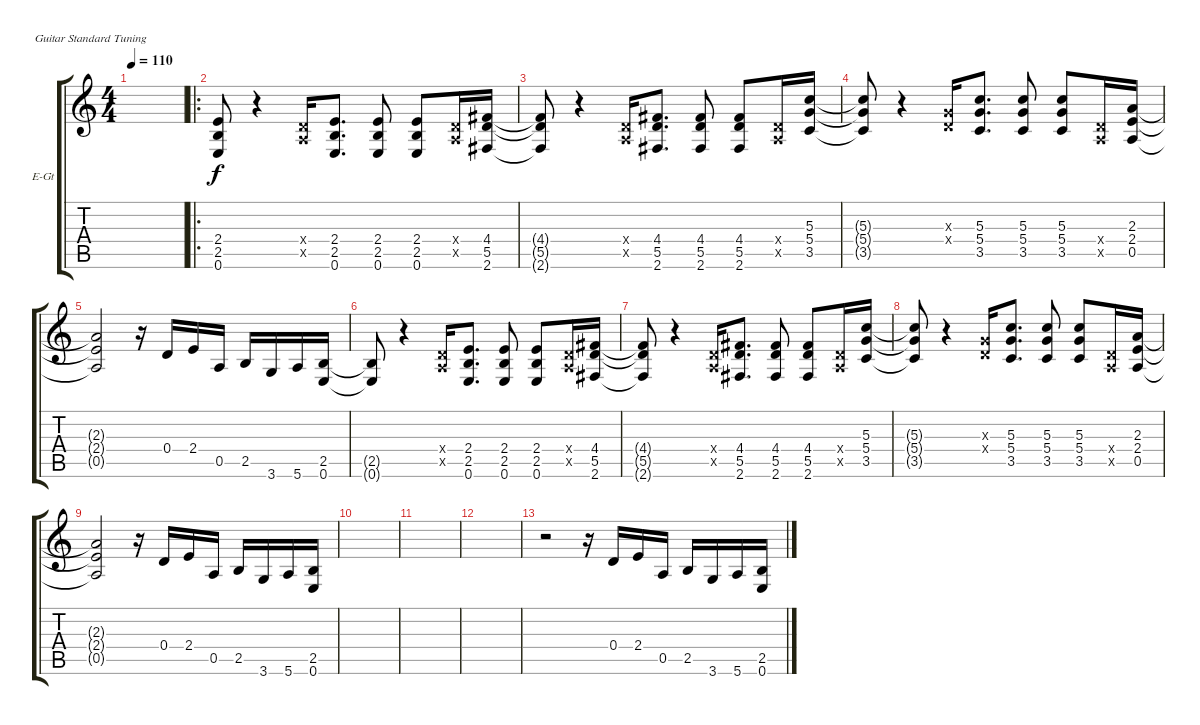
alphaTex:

\defaultSystemsLayout 4
\bracketExtendMode groupsimilarinstruments
\firstSystemTrackNameOrientation horizontal
\otherSystemsTrackNameOrientation horizontal
\track ("Electric Guitar" "E-Gt") {instrument distortionguitar}
\staff {score tabs}
\tuning (E4 B3 G3 D3 A2 E2)
\ts (4 4)
\tempo 110
\clef g2
\ks c
|
\ro
(0.6 2.5 2.4).8 r.4 (0.5{x} 0.4{x}).16 (0.6 2.5 2.4).8{d} (0.6 2.5 2.4).8 (0.6 2.5 2.4).8 (0.5{x} 0.4{x}).16 (2.6 5.5 4.4).16 |
(2.6{t} 5.5{t} 4.4{t}).8 r.4 (0.5{x} 0.4{x}).16 (2.6 5.5 4.4).8{d} (2.6 5.5 4.4).8 (2.6 5.5 4.4).8 (0.5{x} 0.4{x}).16 (3.5 5.4 5.3).16 |
(3.5{t} 5.4{t} 5.3{t}).8 r.4 (0.4{x} 0.3{x}).16 (3.5 5.4 5.3).8{d} (3.5 5.4 5.3).8 (3.5 5.4 5.3).8 (0.5{x} 0.4{x}).16 (0.5 2.4 2.3).16 |
(0.5{t} 2.4{t} 2.3{t}).2 r.16 0.4.16 2.4.16 0.5.16 2.5.16 3.6.16 5.6.16 (0.6 2.5).16 |
(0.6{t} 2.5{t}).8 r.4 (0.5{x} 0.4{x}).16 (0.6 2.5 2.4).8{d} (0.6 2.5 2.4).8 (0.6 2.5 2.4).8 (0.5{x} 0.4{x}).16 (2.6 5.5 4.4).16 |
(2.6{t} 5.5{t} 4.4{t}).8 r.4 (0.5{x} 0.4{x}).16 (2.6 5.5 4.4).8{d} (2.6 5.5 4.4).8 (2.6 5.5 4.4).8 (0.5{x} 0.4{x}).16 (3.5 5.4 5.3).16 |
(3.5{t} 5.4{t} 5.3{t}).8 r.4 (0.4{x} 0.3{x}).16 (3.5 5.4 5.3).8{d} (3.5 5.4 5.3).8 (3.5 5.4 5.3).8 (0.5{x} 0.4{x}).16 (0.5 2.4 2.3).16 |
(0.5{t} 2.4{t} 2.3{t}).2 r.16 0.4.16 2.4.16 0.5.16 2.5.16 3.6.16 5.6.16 (0.6 2.5).16 |
|
|
|
r.2 r.16 0.4.16 2.4.16 0.5.16 2.5.16 3.6.16 5.6.16 (0.6 2.5).16
